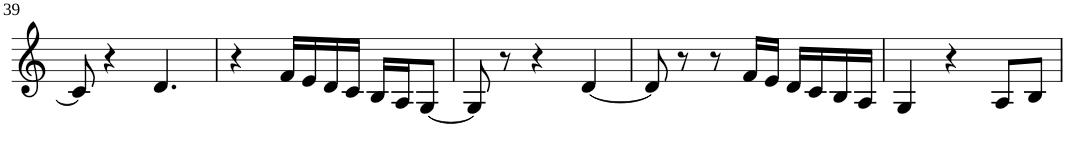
**kern
*part1
*staff1
*I"Violin
!!LO:PB:g=z
*clefG2
*k[]
*M3/4
=39
8c/]
4r
4.d/
=40
4r
16f/LL
16e/
16d/
16c/JJ
16B/LL
16A/J
[8G/J
=41
8G/]
8r
4r
[4d/
=42
8d/]
8r
8r
16f/LL
16e/JJ
16d/LL
16c/
16B/
16A/JJ
=43
4G/
4r
8A/L
8B/J
=
*-
